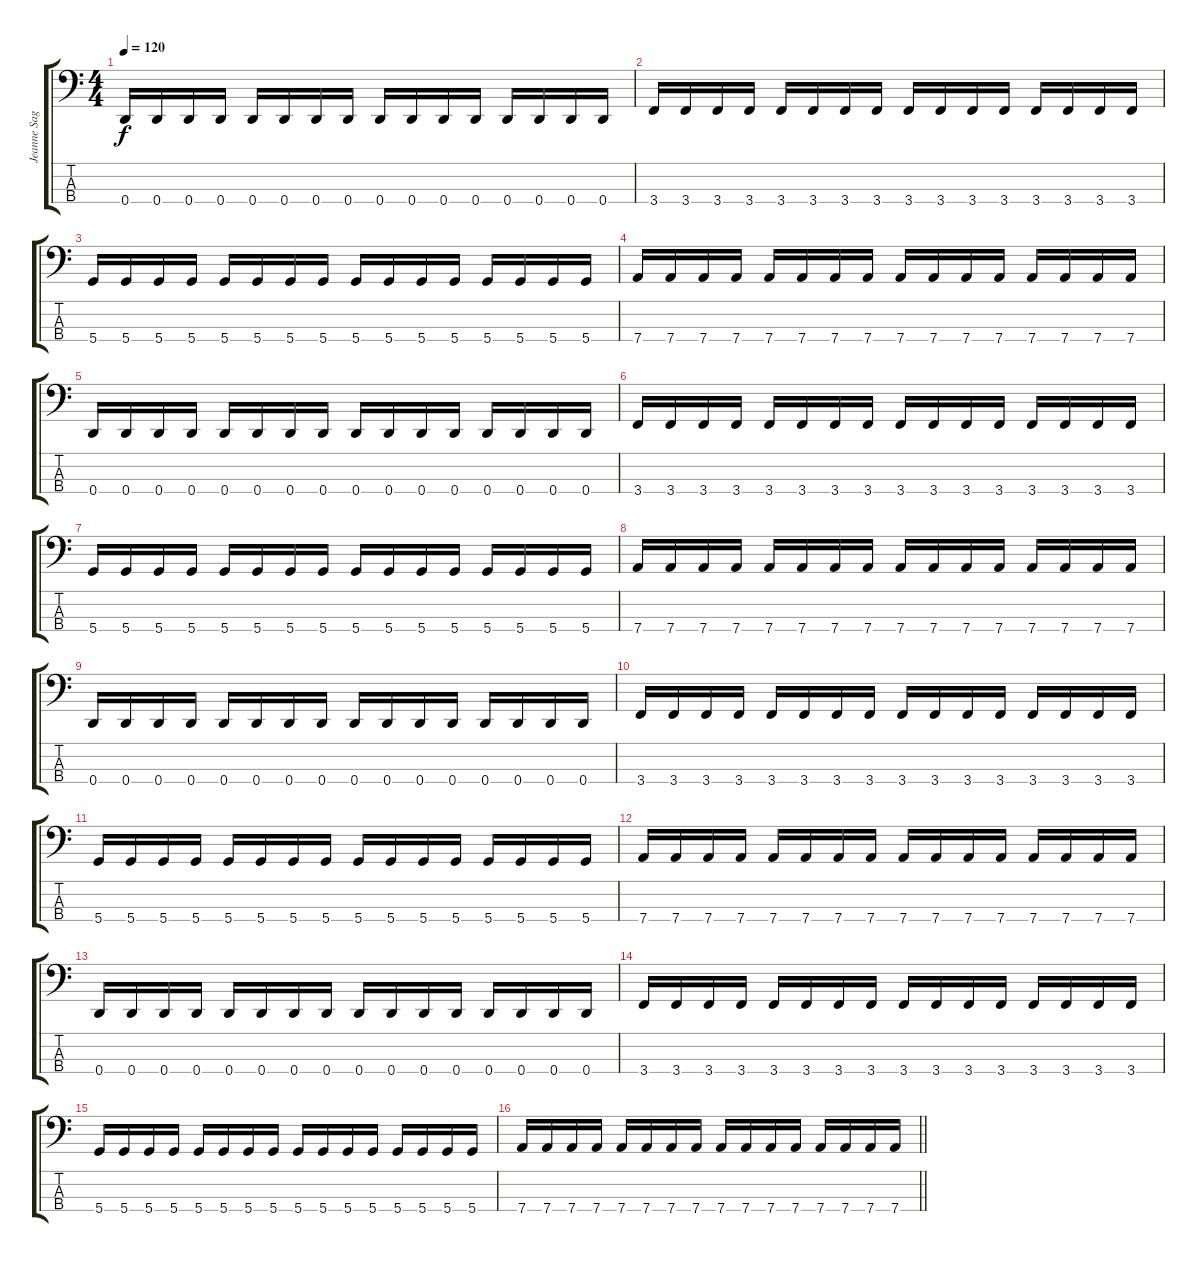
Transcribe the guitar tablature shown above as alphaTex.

\track ("Jeanne Sagan" "Jeanne Sag") {instrument electricbassfinger}
\staff {score tabs}
\tuning (F2 C2 G1 D1) {hide}
\ts (4 4)
\tempo 120
\clef f4
\ks c
0.4.16{dy f} 0.4.16 0.4.16 0.4.16 0.4.16 0.4.16 0.4.16 0.4.16 0.4.16 0.4.16 0.4.16 0.4.16 0.4.16 0.4.16 0.4.16 0.4.16 |
3.4.16 3.4.16 3.4.16 3.4.16 3.4.16 3.4.16 3.4.16 3.4.16 3.4.16 3.4.16 3.4.16 3.4.16 3.4.16 3.4.16 3.4.16 3.4.16 |
5.4.16 5.4.16 5.4.16 5.4.16 5.4.16 5.4.16 5.4.16 5.4.16 5.4.16 5.4.16 5.4.16 5.4.16 5.4.16 5.4.16 5.4.16 5.4.16 |
7.4.16 7.4.16 7.4.16 7.4.16 7.4.16 7.4.16 7.4.16 7.4.16 7.4.16 7.4.16 7.4.16 7.4.16 7.4.16 7.4.16 7.4.16 7.4.16 |
0.4.16 0.4.16 0.4.16 0.4.16 0.4.16 0.4.16 0.4.16 0.4.16 0.4.16 0.4.16 0.4.16 0.4.16 0.4.16 0.4.16 0.4.16 0.4.16 |
3.4.16 3.4.16 3.4.16 3.4.16 3.4.16 3.4.16 3.4.16 3.4.16 3.4.16 3.4.16 3.4.16 3.4.16 3.4.16 3.4.16 3.4.16 3.4.16 |
5.4.16 5.4.16 5.4.16 5.4.16 5.4.16 5.4.16 5.4.16 5.4.16 5.4.16 5.4.16 5.4.16 5.4.16 5.4.16 5.4.16 5.4.16 5.4.16 |
7.4.16 7.4.16 7.4.16 7.4.16 7.4.16 7.4.16 7.4.16 7.4.16 7.4.16 7.4.16 7.4.16 7.4.16 7.4.16 7.4.16 7.4.16 7.4.16 |
0.4.16 0.4.16 0.4.16 0.4.16 0.4.16 0.4.16 0.4.16 0.4.16 0.4.16 0.4.16 0.4.16 0.4.16 0.4.16 0.4.16 0.4.16 0.4.16 |
3.4.16 3.4.16 3.4.16 3.4.16 3.4.16 3.4.16 3.4.16 3.4.16 3.4.16 3.4.16 3.4.16 3.4.16 3.4.16 3.4.16 3.4.16 3.4.16 |
5.4.16 5.4.16 5.4.16 5.4.16 5.4.16 5.4.16 5.4.16 5.4.16 5.4.16 5.4.16 5.4.16 5.4.16 5.4.16 5.4.16 5.4.16 5.4.16 |
7.4.16 7.4.16 7.4.16 7.4.16 7.4.16 7.4.16 7.4.16 7.4.16 7.4.16 7.4.16 7.4.16 7.4.16 7.4.16 7.4.16 7.4.16 7.4.16 |
0.4.16 0.4.16 0.4.16 0.4.16 0.4.16 0.4.16 0.4.16 0.4.16 0.4.16 0.4.16 0.4.16 0.4.16 0.4.16 0.4.16 0.4.16 0.4.16 |
3.4.16 3.4.16 3.4.16 3.4.16 3.4.16 3.4.16 3.4.16 3.4.16 3.4.16 3.4.16 3.4.16 3.4.16 3.4.16 3.4.16 3.4.16 3.4.16 |
5.4.16 5.4.16 5.4.16 5.4.16 5.4.16 5.4.16 5.4.16 5.4.16 5.4.16 5.4.16 5.4.16 5.4.16 5.4.16 5.4.16 5.4.16 5.4.16 |
\barLineRight lightlight
7.4.16 7.4.16 7.4.16 7.4.16 7.4.16 7.4.16 7.4.16 7.4.16 7.4.16 7.4.16 7.4.16 7.4.16 7.4.16 7.4.16 7.4.16 7.4.16
